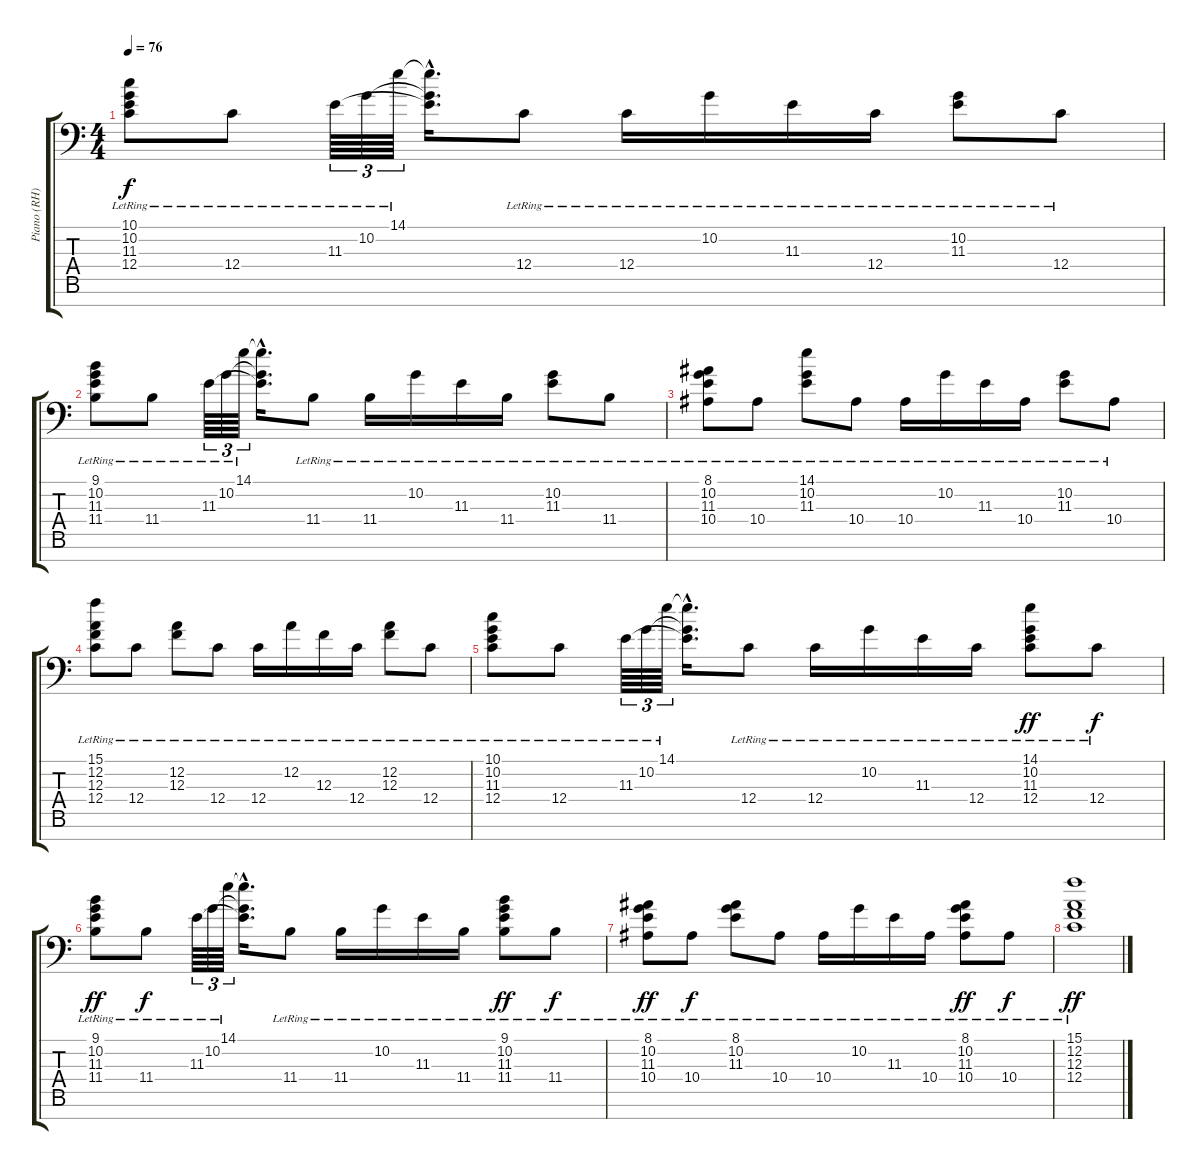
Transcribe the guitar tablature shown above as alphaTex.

\track ("Piano (RH)" "Piano (RH)") {instrument acousticgrandpiano}
\staff {score tabs}
\tuning (D4 A3 F3 C3 G2 D2 A1) {hide}
\ts (4 4)
\tempo 76
\clef f4
\ks c
(10.1{lr} 10.2{lr} 11.3{lr} 12.4{lr}).8{dy f} 12.4{lr}.8 11.3{lr}.64{tu (3 2)} 10.2{lr}.64{tu (3 2)} 14.1{lr}.64{tu (3 2)} (14.1{hac t} 10.2{hac t} 11.3{hac t}).16{d} 12.4{lr}.8 12.4{lr}.16 10.2{lr}.16 11.3{lr}.16 12.4{lr}.16 (10.2{lr} 11.3{lr}).8 12.4{lr}.8 |
(9.1{lr} 10.2{lr} 11.3{lr} 11.4{lr}).8 11.4{lr}.8 11.3{lr}.64{tu (3 2)} 10.2{lr}.64{tu (3 2)} 14.1{lr}.64{tu (3 2)} (14.1{hac t} 10.2{hac t} 11.3{hac t}).16{d} 11.4{lr}.8 11.4{lr}.16 10.2{lr}.16 11.3{lr}.16 11.4{lr}.16 (10.2{lr} 11.3{lr}).8 11.4{lr}.8 |
(8.1{lr} 10.2{lr} 11.3{lr} 10.4{lr}).8 10.4{lr}.8 (14.1{lr} 10.2{lr} 11.3{lr}).8 10.4{lr}.8 10.4{lr}.16 10.2{lr}.16 11.3{lr}.16 10.4{lr}.16 (10.2{lr} 11.3{lr}).8 10.4{lr}.8 |
(15.1{lr} 12.2{lr} 12.3{lr} 12.4{lr}).8 12.4{lr}.8 (12.2{lr} 12.3{lr}).8 12.4{lr}.8 12.4{lr}.16 12.2{lr}.16 12.3{lr}.16 12.4{lr}.16 (12.2{lr} 12.3{lr}).8 12.4{lr}.8 |
(10.1{lr} 10.2{lr} 11.3{lr} 12.4{lr}).8 12.4{lr}.8 11.3{lr}.64{tu (3 2)} 10.2{lr}.64{tu (3 2)} 14.1{lr}.64{tu (3 2)} (14.1{hac t} 10.2{hac t} 11.3{hac t}).16{d} 12.4{lr}.8 12.4{lr}.16 10.2{lr}.16 11.3{lr}.16 12.4{lr}.16 (14.1{lr} 10.2{lr} 11.3{lr} 12.4{lr}).8{dy ff} 12.4{lr}.8{dy f} |
(9.1{lr} 10.2{lr} 11.3{lr} 11.4{lr}).8{dy ff} 11.4{lr}.8{dy f} 11.3{lr}.64{tu (3 2)} 10.2{lr}.64{tu (3 2)} 14.1{lr}.64{tu (3 2)} (14.1{hac t} 10.2{hac t} 11.3{hac t}).16{d} 11.4{lr}.8 11.4{lr}.16 10.2{lr}.16 11.3{lr}.16 11.4{lr}.16 (9.1{lr} 10.2{lr} 11.3{lr} 11.4{lr}).8{dy ff} 11.4{lr}.8{dy f} |
(8.1{lr} 10.2{lr} 11.3{lr} 10.4{lr}).8{dy ff} 10.4{lr}.8{dy f} (8.1{lr} 10.2{lr} 11.3{lr}).8 10.4{lr}.8 10.4{lr}.16 10.2{lr}.16 11.3{lr}.16 10.4{lr}.16 (8.1{lr} 10.2{lr} 11.3{lr} 10.4).8{dy ff} 10.4{lr}.8{dy f} |
(15.1{lr} 12.2{lr} 12.3{lr} 12.4{lr}).1{dy ff}
